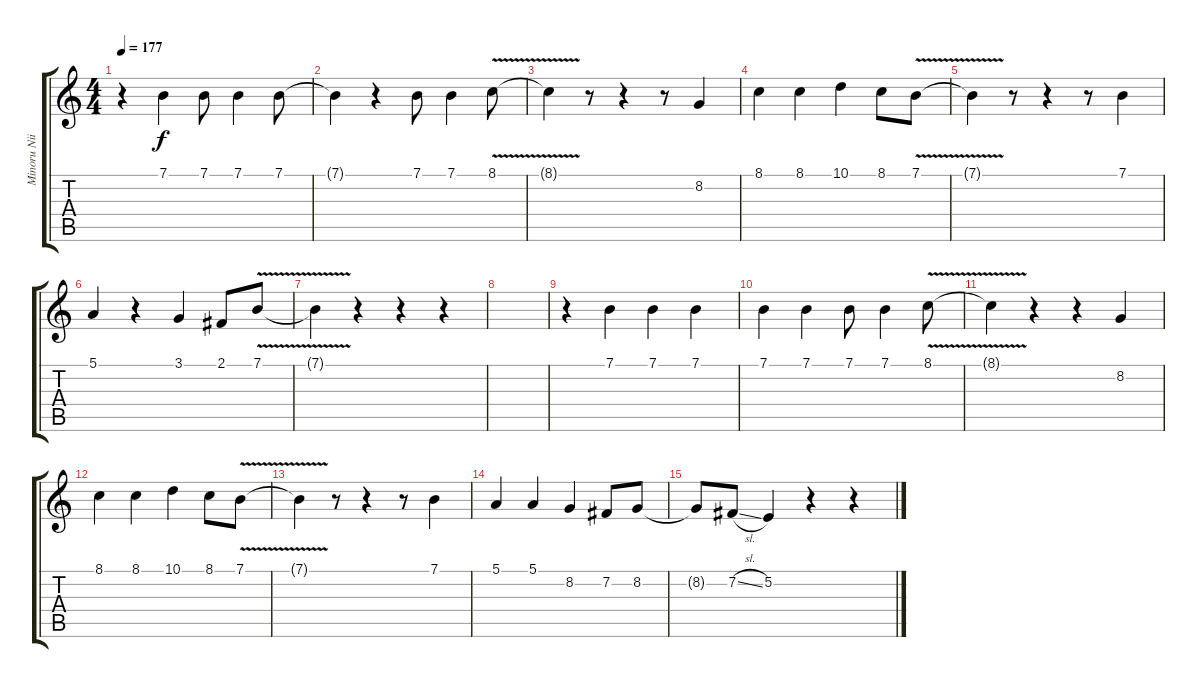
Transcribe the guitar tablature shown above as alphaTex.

\track ("Minoru Niihara" "Minoru Nii") {instrument violin}
\staff {score tabs}
\tuning (E4 B3 G3 D3 A2 E2) {hide}
\ts (4 4)
\tempo 177
\clef g2
\ks c
r.4{dy f} 7.1.4 7.1.8 7.1.4 7.1.8 |
7.1{t}.4 r.4 7.1.8 7.1.4 8.1{v}.8 |
8.1{t}.4 r.8 r.4 r.8 8.2.4 |
8.1.4 8.1.4 10.1.4 8.1.8 7.1{v}.8 |
7.1{t}.4 r.8 r.4 r.8 7.1.4 |
5.1.4 r.4 3.1.4 2.1.8 7.1{v}.8 |
7.1{t}.4 r.4 r.4 r.4 |
|
r.4 7.1.4 7.1.4 7.1.4 |
7.1.4 7.1.4 7.1.8 7.1.4 8.1{v}.8 |
8.1{t}.4 r.4 r.4 8.2.4 |
8.1.4 8.1.4 10.1.4 8.1.8 7.1{v}.8 |
7.1{t}.4 r.8 r.4 r.8 7.1.4 |
5.1.4 5.1.4 8.2.4 7.2.8 8.2.8 |
8.2{t}.8 7.2{sl}.8 5.2.4 r.4 r.4
